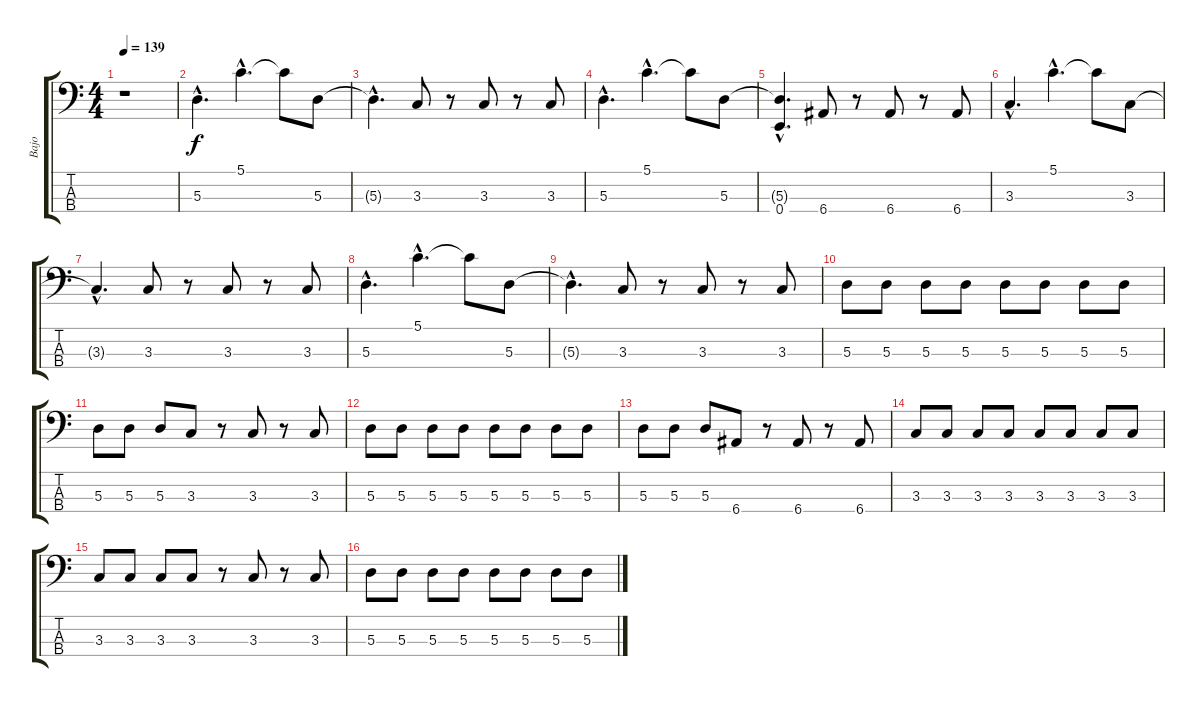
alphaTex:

\track ("Bajo" "Bajo") {instrument acousticbass}
\staff {score tabs}
\tuning (G2 D2 A1 E1) {hide}
\ts (4 4)
\tempo 139
\clef f4
\ks c
r.1{dy f} |
5.3{hac}.4{d} 5.1{hac}.4{d} 5.1{t}.8 5.3.8 |
5.3{hac t}.4{d} 3.3.8 r.8 3.3.8 r.8 3.3.8 |
5.3{hac}.4{d} 5.1{hac}.4{d} 5.1{t}.8 5.3.8 |
(5.3{hac t} 0.4{hac}).4{d} 6.4.8 r.8 6.4.8 r.8 6.4.8 |
3.3{hac}.4{d} 5.1{hac}.4{d} 5.1{t}.8 3.3.8 |
3.3{hac t}.4{d} 3.3.8 r.8 3.3.8 r.8 3.3.8 |
5.3{hac}.4{d} 5.1{hac}.4{d} 5.1{t}.8 5.3.8 |
5.3{hac t}.4{d} 3.3.8 r.8 3.3.8 r.8 3.3.8 |
5.3.8 5.3.8 5.3.8 5.3.8 5.3.8 5.3.8 5.3.8 5.3.8 |
5.3.8 5.3.8 5.3.8 3.3.8 r.8 3.3.8 r.8 3.3.8 |
5.3.8 5.3.8 5.3.8 5.3.8 5.3.8 5.3.8 5.3.8 5.3.8 |
5.3.8 5.3.8 5.3.8 6.4.8 r.8 6.4.8 r.8 6.4.8 |
3.3.8 3.3.8 3.3.8 3.3.8 3.3.8 3.3.8 3.3.8 3.3.8 |
3.3.8 3.3.8 3.3.8 3.3.8 r.8 3.3.8 r.8 3.3.8 |
5.3.8 5.3.8 5.3.8 5.3.8 5.3.8 5.3.8 5.3.8 5.3.8
